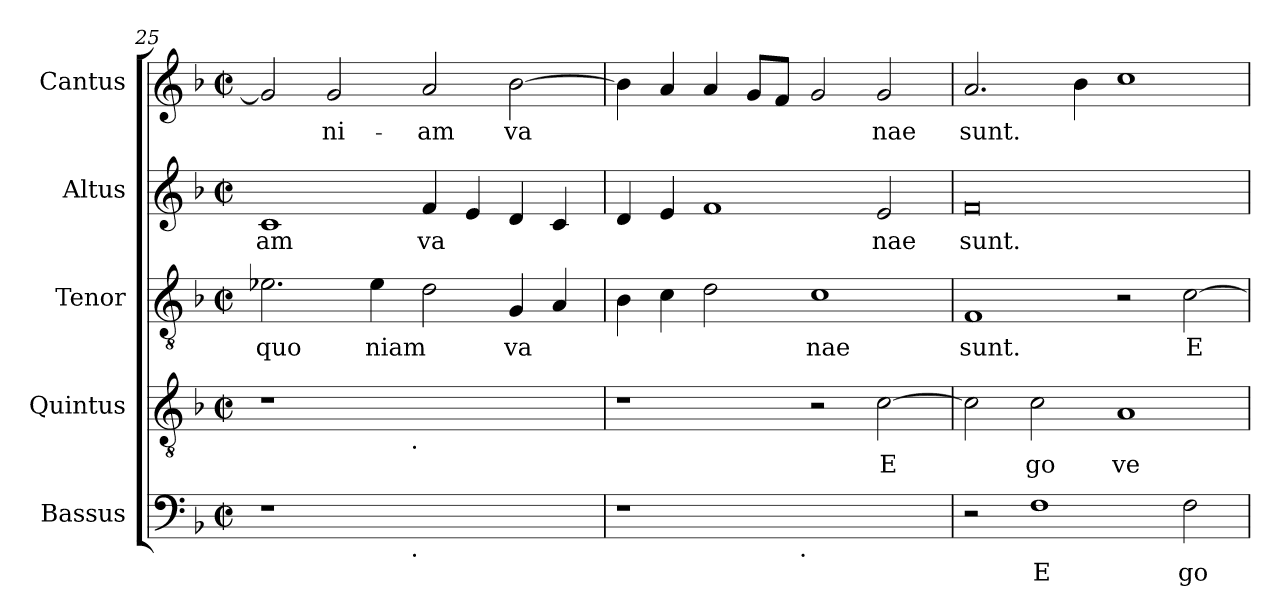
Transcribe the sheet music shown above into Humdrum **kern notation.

**kern	**text	**kern	**text	**kern	**text	**kern	**text	**kern	**text
*part5	*part5	*part4	*part4	*part3	*part3	*part2	*part2	*part1	*part1
*staff5	*staff5	*staff4	*staff4	*staff3	*staff3	*staff2	*staff2	*staff1	*staff1
*I"Bassus	*	*I"Quintus	*	*I"Tenor	*	*I"Altus	*	*I"Cantus	*
*clefF4	*	*clefGv2	*	*clefGv2	*	*clefG2	*	*clefG2	*
*k[b-]	*	*k[b-]	*	*k[b-]	*	*k[b-]	*	*k[b-]	*
*F:	*	*F:	*	*F:	*	*F:	*	*F:	*
*M2/2	*	*M2/2	*	*M2/2	*	*M2/2	*	*M2/2	*
*met(c|)	*	*met(c|)	*	*met(c|)	*	*met(c|)	*	*met(c|)	*
=25	=25	=25	=25	=25	=25	=25	=25	=25	=25
!	!	!	!	!	!LO:LY:b:cj	!	!LO:LY:b:cj	!	!LO:LY:b:cj
*^	*	*^	*	*	*	*	*	*	*
1r	2ryy	.	1r	2ryy	.	2.e-X\	quo	1c	am	2g/]	--
!	!	!	!	!	!	!	!	!	!	!	!LO:LY:b:cj
.	4...ryy	.	.	4...ryy	.	.	.	.	.	2g/	-ni-
!	!	!	!	!	!	!	!LO:LY:b:cj	!	!	!	!
.	.	.	.	.	.	4e-\	niam	.	.	.	.
!	!	!	!	!LO:TX:b:t=.	!	!	!	!	!	!	!
!	!LO:TX:b:t=.	!	!	!	!	!	!	!	!	!	!
.	1ryy	.	.	1ryy	.	.	.	.	.	.	.
!	!	!	!	!	!	!	!LO:LY:b:cj	!	!LO:LY:b:cj	!	!LO:LY:b:cj
1ryy	.	.	1ryy	.	.	2d\	.	4f/	va	2a/	-am
!	!	!	!	!	!	!	!	!	!LO:LY:b:cj	!	!
.	.	.	.	.	.	.	.	4e/	.	.	.
!	!	!	!	!	!	!	!LO:LY:b:cj	!	!LO:LY:b:cj	!	!LO:LY:b:cj
.	.	.	.	.	.	4G/	va	4d/	.	[<2b-\	va-
!	!	!	!	!	!	!	!LO:LY:b:cj	!	!LO:LY:b:cj	!	!
.	.	.	.	.	.	4A/	.	4c/	.	.	.
.	32ryy	.	.	32ryy	.	.	.	.	.	.	.
!!LO:PB:g=z
=26	=26	=26	=26	=26	=26	=26	=26	=26	=26	=26	=26
!	!	!	!	!	!	!	!LO:LY:b:cj	!	!LO:LY:b:cj	!	!LO:LY:b:cj
*	*	*	*v	*v	*	*	*	*	*	*	*
1r	2ryy	.	1r	.	4B-\	.	4d/	.	4b-\]	--
!	!	!	!	!	!	!LO:LY:b:cj	!	!LO:LY:b:cj	!	!LO:LY:b:cj
.	.	.	.	.	4c\	.	4e/	.	4a/	--
!	!	!	!	!	!	!LO:LY:b:cj	!	!LO:LY:b:cj	!	!LO:LY:b:cj
.	4...ryy	.	.	.	2d\	.	1f	.	4a/	--
!	!	!	!	!	!	!	!	!	!	!LO:LY:b:cj
.	.	.	.	.	.	.	.	.	8g/L	--
!	!	!	!	!	!	!	!	!	!	!LO:LY:b:cj
.	.	.	.	.	.	.	.	.	8f/J	--
!	!LO:TX:b:t=.	!	!	!	!	!	!	!	!	!
.	1ryy	.	.	.	.	.	.	.	.	.
!	!	!	!	!	!	!LO:LY:b:cj	!	!	!	!LO:LY:b:cj
1ryy	.	.	2r	.	1c	nae	.	.	2g/	--
!	!	!	!	!LO:LY:b:cj	!	!	!	!LO:LY:b:cj	!	!LO:LY:b:cj
.	.	.	[>2c\	E	.	.	2e/	nae	2g/	-nae
.	32ryy	.	.	.	.	.	.	.	.	.
=27	=27	=27	=27	=27	=27	=27	=27	=27	=27	=27
!	!	!	!	!LO:LY:b:cj	!	!LO:LY:b:cj	!	!LO:LY:b:cj	!	!LO:LY:b:cj
*v	*v	*	*	*	*	*	*	*	*	*
2r	.	2c\]	.	1F	sunt.	0f	sunt.	2.a/	sunt.
!	!LO:LY:b:cj	!	!LO:LY:b:cj	!	!	!	!	!	!
1F	E	2c\	go	.	.	.	.	.	.
!	!	!	!	!	!	!	!	!	!LO:LY:b:cj
.	.	.	.	.	.	.	.	4b-\	.
!	!	!	!LO:LY:b:cj	!	!	!	!	!	!LO:LY:b:cj
.	.	1A	ve	2r	.	.	.	1cc	.
!	!LO:LY:b:cj	!	!	!	!LO:LY:b:cj	!	!	!	!
2F\	go	.	.	[>2c\	E	.	.	.	.
=	=	=	=	=	=	=	=	=	=
*-	*-	*-	*-	*-	*-	*-	*-	*-	*-
